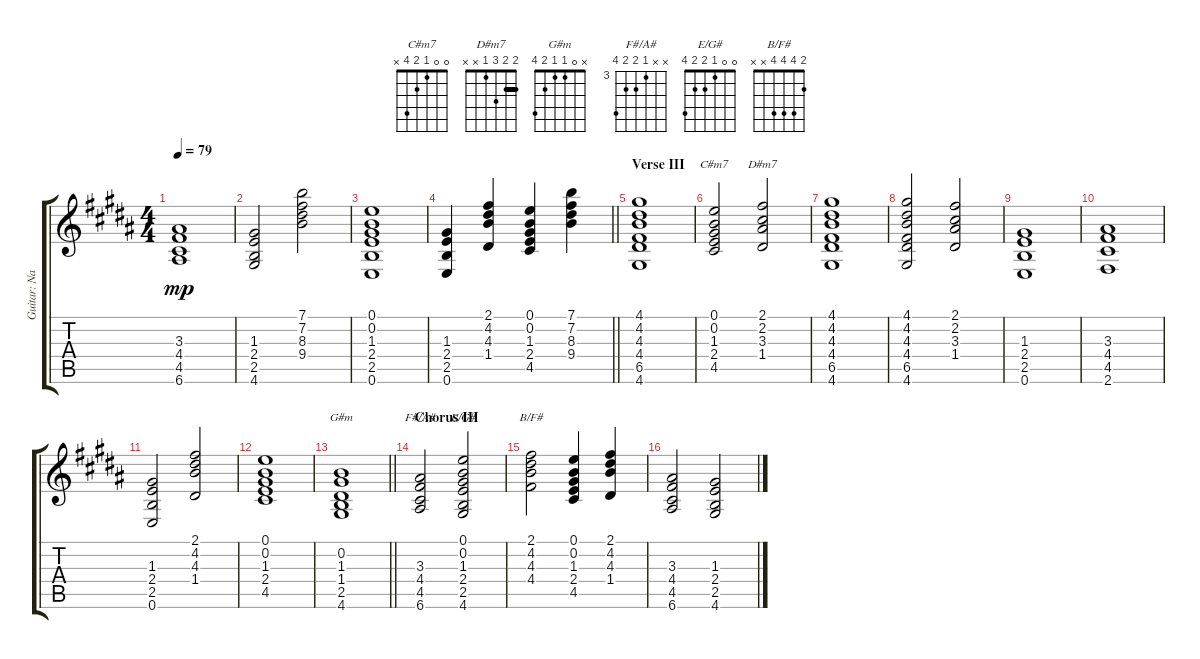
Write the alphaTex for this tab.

\track ("Guitar: Nancy" "Guitar: Na") {instrument electricguitarclean}
\staff {score tabs}
\tuning (E4 B3 G3 D3 A2 E2) {hide}
\chord ("C#m7" 0 0 1 2 4 x)
\chord ("D#m7" 2 2 3 1 x x) {barre 2}
\chord ("G#m" x 0 1 1 2 4)
\chord ("F#/A#" x x 3 4 4 6) {firstfret 3}
\chord ("E/G#" 0 0 1 2 2 4)
\chord ("B/F#" 2 4 4 4 x x)
\ts (4 4)
\tempo 79
\clef g2
\ks b
(3.3 4.4 4.5 6.6).1{dy mp} |
(1.3 2.4 2.5 4.6).2 (7.1 7.2 8.3 9.4).2 |
(0.1 0.2 1.3 2.4 2.5 0.6).1 |
\barLineRight lightlight
(1.3 2.4 2.5 0.6).4 (2.1 4.2 4.3 1.4).4 (0.1 0.2 1.3 2.4 4.5).4 (7.1 7.2 8.3 9.4).4 |
\section ("" "Verse III")
(4.1 4.2 4.3 4.4 6.5 4.6).1 |
(0.1 0.2 1.3 2.4 4.5).2{ch "C#m7"} (2.1 2.2 3.3 1.4).2{ch "D#m7"} |
(4.1 4.2 4.3 4.4 6.5 4.6).1 |
(4.1 4.2 4.3 4.4 6.5 4.6).2 (2.1 2.2 3.3 1.4).2 |
(1.3 2.4 2.5 0.6).1 |
(3.3 4.4 4.5 2.6).1 |
(1.3 2.4 2.5 0.6).2 (2.1 4.2 4.3 1.4).2 |
(0.1 0.2 1.3 2.4 4.5).1 |
\barLineRight lightlight
(0.2 1.3 1.4 2.5 4.6).1{ch "G#m"} |
\section ("" "Chorus III")
(3.3 4.4 4.5 6.6).2{ch "F#/A#"} (0.1 0.2 1.3 2.4 2.5 4.6).2{ch "E/G#"} |
(2.1 4.2 4.3 4.4).2{ch "B/F#"} (0.1 0.2 1.3 2.4 4.5).4 (2.1 4.2 4.3 1.4).4 |
(3.3 4.4 4.5 6.6).2 (1.3 2.4 2.5 4.6).2
